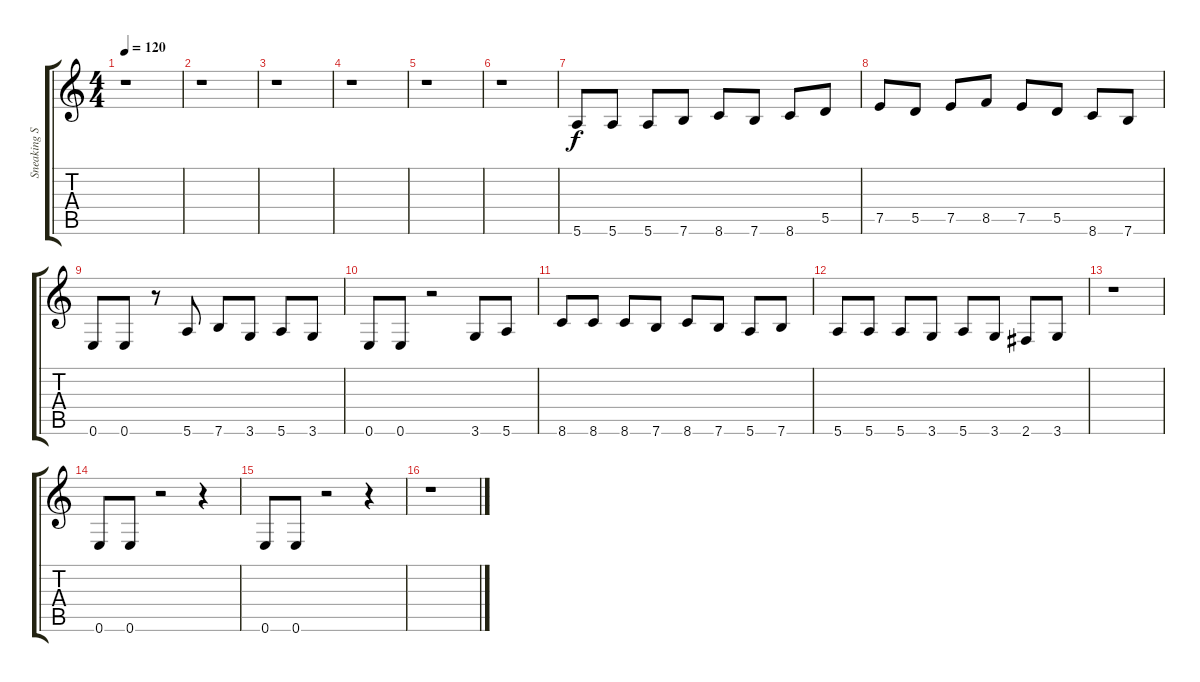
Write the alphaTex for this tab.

\track ("Sneaking Suspision" "Sneaking S") {instrument pizzicatostrings}
\staff {score tabs}
\tuning (E5 B4 G4 D4 A3 E3) {hide}
\ts (4 4)
\tempo 120
\clef g2
\ks c
r.1{dy f instrument pizzicatostrings} |
r.1 |
r.1 |
r.1 |
r.1 |
r.1 |
5.6.8 5.6.8 5.6.8 7.6.8 8.6.8 7.6.8 8.6.8 5.5.8 |
7.5.8 5.5.8 7.5.8 8.5.8 7.5.8 5.5.8 8.6.8 7.6.8 |
0.6.8 0.6.8 r.8 5.6.8 7.6.8 3.6.8 5.6.8 3.6.8 |
0.6.8 0.6.8 r.2 3.6.8 5.6.8 |
8.6.8 8.6.8 8.6.8 7.6.8 8.6.8 7.6.8 5.6.8 7.6.8 |
5.6.8 5.6.8 5.6.8 3.6.8 5.6.8 3.6.8 2.6.8 3.6.8 |
r.1 |
0.6.8 0.6.8 r.2 r.4 |
0.6.8 0.6.8 r.2 r.4 |
r.1
